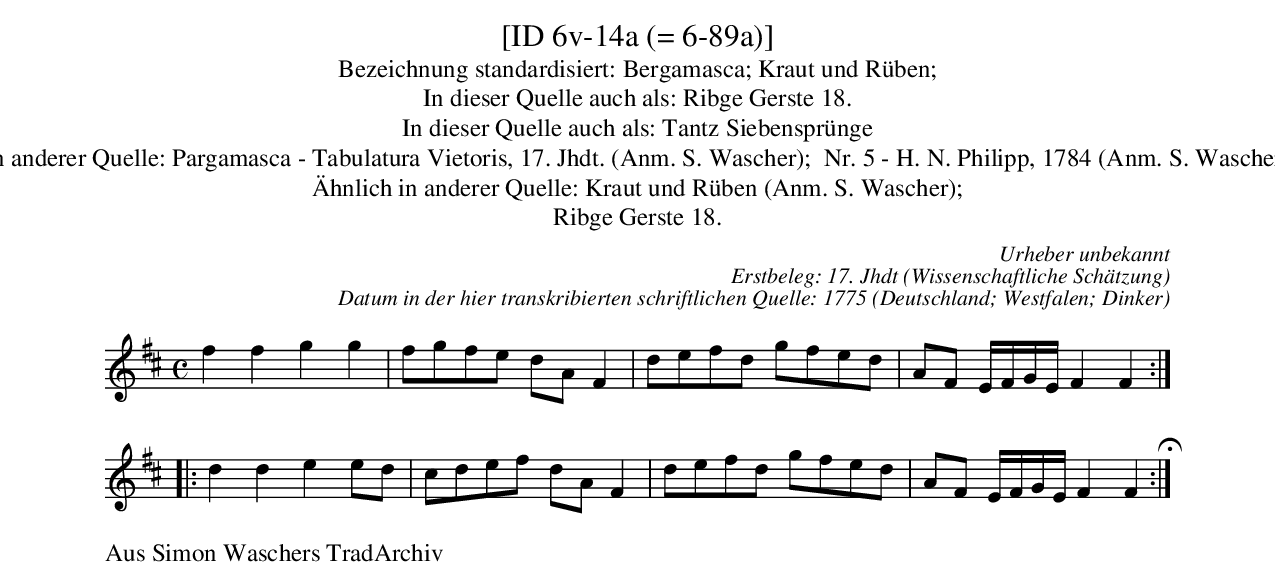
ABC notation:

X:1
T:[ID 6v-14a (= 6-89a)]
T:Bezeichnung standardisiert: Bergamasca; Kraut und R\"uben;
T:In dieser Quelle auch als: Ribge Gerste 18.
T:In dieser Quelle auch als: Tantz Siebenspr\"unge
T:In anderer Quelle: Pargamasca - Tabulatura Vietoris, 17. Jhdt. (Anm. S. Wascher);  Nr. 5 - H. N. Philipp, 1784 (Anm. S. Wascher)
T:\"Ahnlich in anderer Quelle: Kraut und R\"uben (Anm. S. Wascher);
C:Urheber unbekannt
C:Erstbeleg: 17. Jhdt (Wissenschaftliche Sch\"atzung)
C:Datum in der hier transkribierten schriftlichen Quelle: 1775
O:Deutschland; Westfalen; Dinker
T:Ribge Gerste 18.
L:1/8
M:C
K:D
f2f2g2g2 | fgfe dAF2 | defd gfed | AF E/F/G/E/F2F2 ::
d2d2e2ed | cdef dAF2 | defd gfed | AF E/F/G/E/F2F2 H:|
